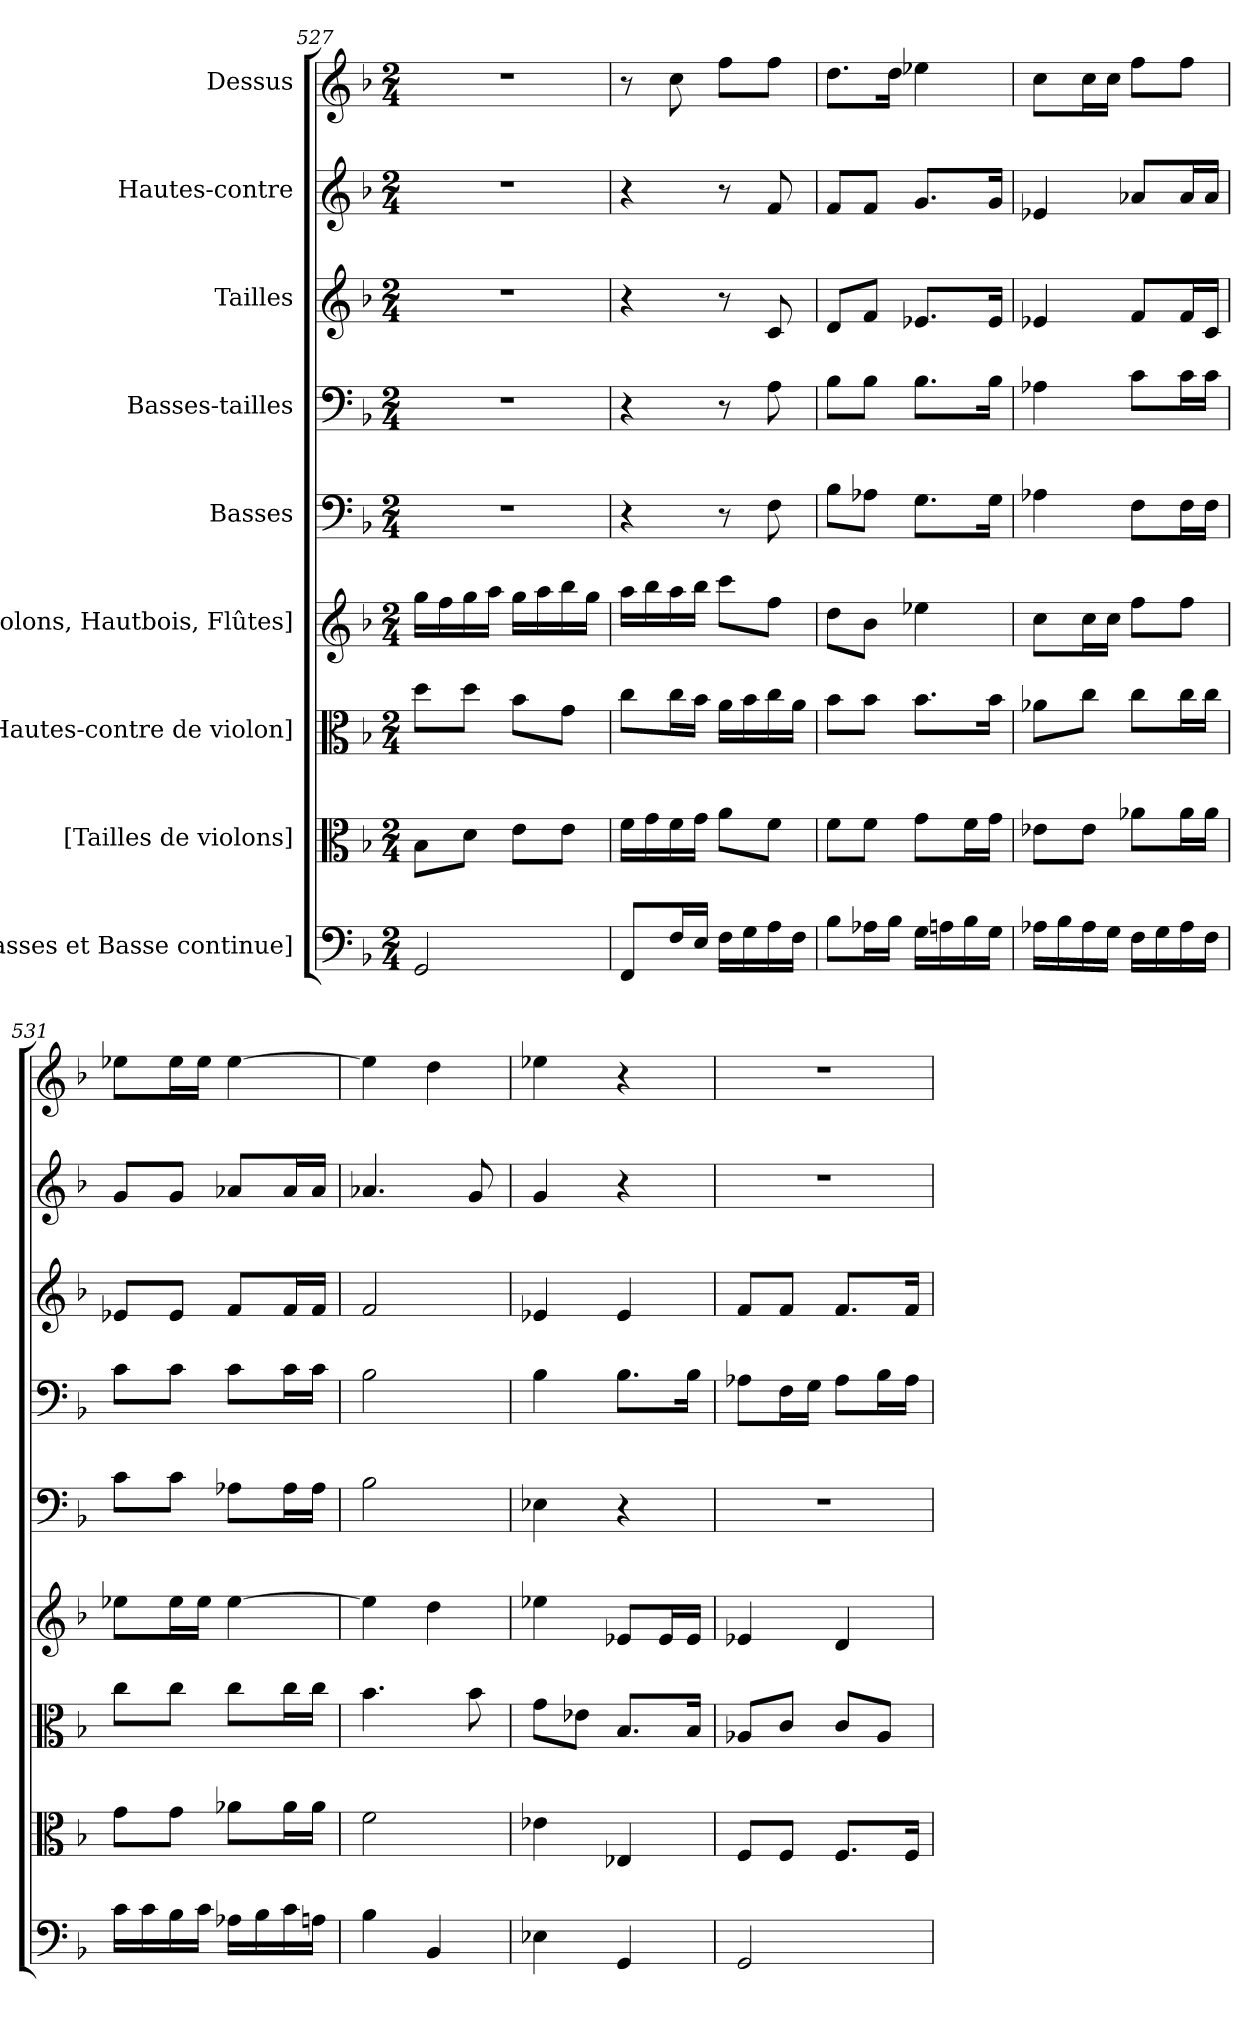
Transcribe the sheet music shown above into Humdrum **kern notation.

**kern	**kern	**kern	**kern	**kern	**kern	**kern	**kern	**kern
*part9	*part8	*part7	*part6	*part5	*part4	*part3	*part2	*part1
*staff9	*staff8	*staff7	*staff6	*staff5	*staff4	*staff3	*staff2	*staff1
*I"[Basses et Basse continue]	*I"[Tailles de violons]	*I"[Hautes-contre de violon]	*I"[Violons, Hautbois, Flûtes]	*I"Basses	*I"Basses-tailles	*I"Tailles	*I"Hautes-contre	*I"Dessus
!!LO:PB:g=z
*clefF4	*clefC3	*clefC3	*clefG2	*clefF4	*clefF4	*clefG2	*clefG2	*clefG2
*k[b-]	*k[b-]	*k[b-]	*k[b-]	*k[b-]	*k[b-]	*k[b-]	*k[b-]	*k[b-]
*F:	*F:	*F:	*F:	*F:	*F:	*F:	*F:	*F:
*M2/4	*M2/4	*M2/4	*M2/4	*M2/4	*M2/4	*M2/4	*M2/4	*M2/4
=527	=527	=527	=527	=527	=527	=527	=527	=527
2GG/	8B-\L	8dd\L	16gg\LL	2r	2r	2r	2r	2r
.	.	.	16ff\	.	.	.	.	.
.	8d\J	8dd\J	16gg\	.	.	.	.	.
.	.	.	16aa\JJ	.	.	.	.	.
.	8e>\L	8b-\L	16gg\LL	.	.	.	.	.
.	.	.	16aa\	.	.	.	.	.
.	8e\J	8g\J	16bb-\	.	.	.	.	.
.	.	.	16gg\JJ	.	.	.	.	.
=528	=528	=528	=528	=528	=528	=528	=528	=528
8FF/L	16f\LL	8cc\L	16aa\LL	4r	4r	4r	4r	8r
.	16g\	.	16bb-\	.	.	.	.	.
16F/L	16f\	16cc\L	16aa\	.	.	.	.	8cc\
16E/JJ	16g\JJ	16b-\JJ	16bb-\JJ	.	.	.	.	.
16F\LL	8a\L	16a\LL	8ccc\L	8r	8r	8r	8r	8ff\L
16G\	.	16b-\	.	.	.	.	.	.
16A\	8f\J	16cc\	8ff\J	8F\	8A\	8c/	8f/	8ff\J
16F\JJ	.	16a\JJ	.	.	.	.	.	.
=529	=529	=529	=529	=529	=529	=529	=529	=529
8B-\L	8f\L	8b-\L	8dd\L	8B-\L	8B-\L	8d/L	8f/L	8.dd\L
16A-X\L	8f\J	8b-\J	8b-\J	8A-X\J	8B-\J	8f/J	8f/J	.
16B-\JJ	.	.	.	.	.	.	.	16dd\Jk
16G\LL	8g\L	8.b-\L	4ee-X\	8.G\L	8.B-\L	8.e-X/L	8.g/L	4ee-X\
16An\	.	.	.	.	.	.	.	.
16B-\	16f\L	.	.	.	.	.	.	.
16G\JJ	16g\JJ	16b-\Jk	.	16G\Jk	16B-\Jk	16e-/Jk	16g/Jk	.
=530	=530	=530	=530	=530	=530	=530	=530	=530
16A-X\LL	8e-X\L	8a-X\L	8cc\L	4A-X\	4A-X\	4e-X/	4e-X/	8cc\L
16B-\	.	.	.	.	.	.	.	.
16A-\	8e-\J	8cc\J	16cc\L	.	.	.	.	16cc\L
16G\JJ	.	.	16cc\JJ	.	.	.	.	16cc\JJ
16F\LL	8a-X\L	8cc\L	8ff\L	8F\L	8c\L	8f/L	8a-X/L	8ff\L
16G\	.	.	.	.	.	.	.	.
16A-\	16a-\L	16cc\L	8ff\J	16F\L	16c\L	16f/L	16a-/L	8ff\J
16F\JJ	16a-\JJ	16cc\JJ	.	16F\JJ	16c\JJ	16c/JJ	16a-/JJ	.
!!LO:PB:g=z
=531	=531	=531	=531	=531	=531	=531	=531	=531
16c\LL	8g\L	8cc\L	8ee-X\L	8c\L	8c\L	8e-X/L	8g/L	8ee-X\L
16c\	.	.	.	.	.	.	.	.
16B-\	8g\J	8cc\J	16ee-\L	8c\J	8c\J	8e-/J	8g/J	16ee-\L
16c\JJ	.	.	16ee-\JJ	.	.	.	.	16ee-\JJ
16A-X\LL	8a-X\L	8cc\L	[4ee-\	8A-X\L	8c\L	8f/L	8a-X/L	[4ee-\
16B-\	.	.	.	.	.	.	.	.
16c\	16a-\L	16cc\L	.	16A-\L	16c\L	16f/L	16a-/L	.
16An\JJ	16a-\JJ	16cc\JJ	.	16A-\JJ	16c\JJ	16f/JJ	16a-/JJ	.
=532	=532	=532	=532	=532	=532	=532	=532	=532
4B-\	2f>\	4.b-\	4ee-\]	2B-\	2B-\	2f/	4.a-X/	4ee-\]
4BB-/	.	.	4dd>\	.	.	.	.	4dd\
.	.	8b-\	.	.	.	.	8g/	.
=533	=533	=533	=533	=533	=533	=533	=533	=533
4E-X\	4e-X\	8g\L	4ee-X\	4E-X\	4B-\	4e-X/	4g/	4ee-X\
.	.	8e-X\J	.	.	.	.	.	.
4GG/	4E-X/	8.B-/L	8e-X/L	4r	8.B-\L	4e-/	4r	4r
.	.	.	16e-/L	.	.	.	.	.
.	.	16B-/Jk	16e-/JJ	.	16B-\Jk	.	.	.
=534	=534	=534	=534	=534	=534	=534	=534	=534
2GG/	8F/L	8A-X/L	4e-X/	2r	8A-X\L	8f/L	2r	2r
.	8F/J	8c/J	.	.	16F\L	8f/J	.	.
.	.	.	.	.	16G\JJ	.	.	.
.	8.F/L	8c/L	4d</	.	8A-\L	8.f/L	.	.
.	.	8A-/J	.	.	16B-\L	.	.	.
.	16F/Jk	.	.	.	16A-\JJ	16f/Jk	.	.
=	=	=	=	=	=	=	=	=
*-	*-	*-	*-	*-	*-	*-	*-	*-
